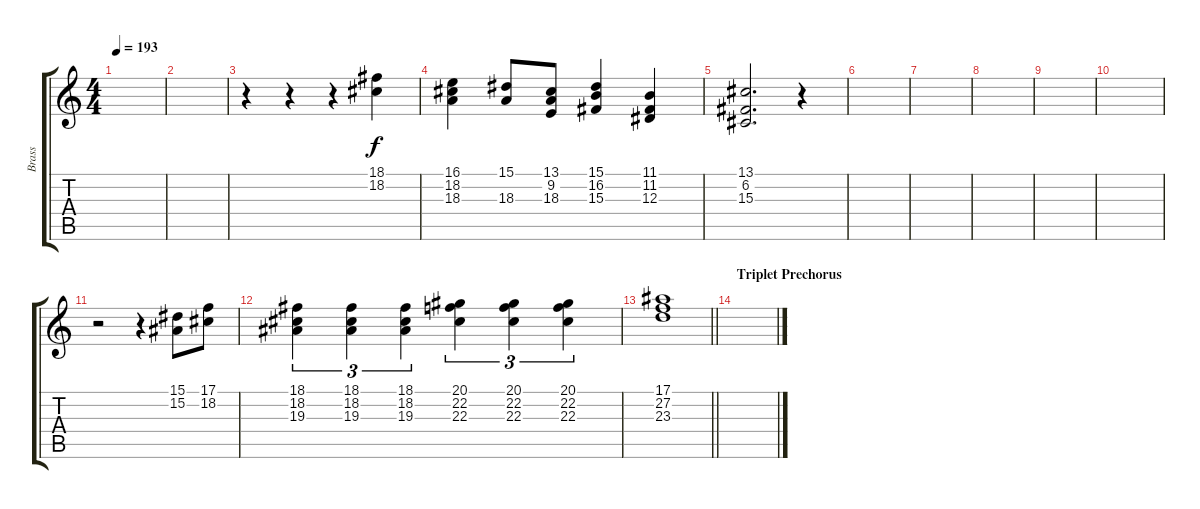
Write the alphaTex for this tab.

\track ("Brass" "Brass") {instrument brasssection}
\staff {score tabs}
\tuning (C4 G3 Eb3 Bb2 F2 C2) {hide}
\ts (4 4)
\tempo 193
\clef g2
\ks c
|
|
r.4 r.4 r.4 (18.1 18.2).4 |
(16.1 18.2 18.3).4 (15.1 18.3).8 (13.1 9.2 18.3).8 (15.1 16.2 15.3).4 (11.1 11.2 12.3).4 |
(13.1 6.2 15.3).2{d} r.4 |
|
|
|
|
|
r.2 r.4 (15.1 15.2).8 (17.1 18.2).8 |
(18.1 18.2 19.3).4{tu (3 2)} (18.1 18.2 19.3).4{tu (3 2)} (18.1 18.2 19.3).4{tu (3 2)} (20.1 22.2 22.3).4{tu (3 2)} (20.1 22.2 22.3).4{tu (3 2)} (20.1 22.2 22.3).4{tu (3 2)} |
\barLineRight lightlight
(17.1 27.2 23.3).1 |
\section ("" "Triplet Prechorus")
